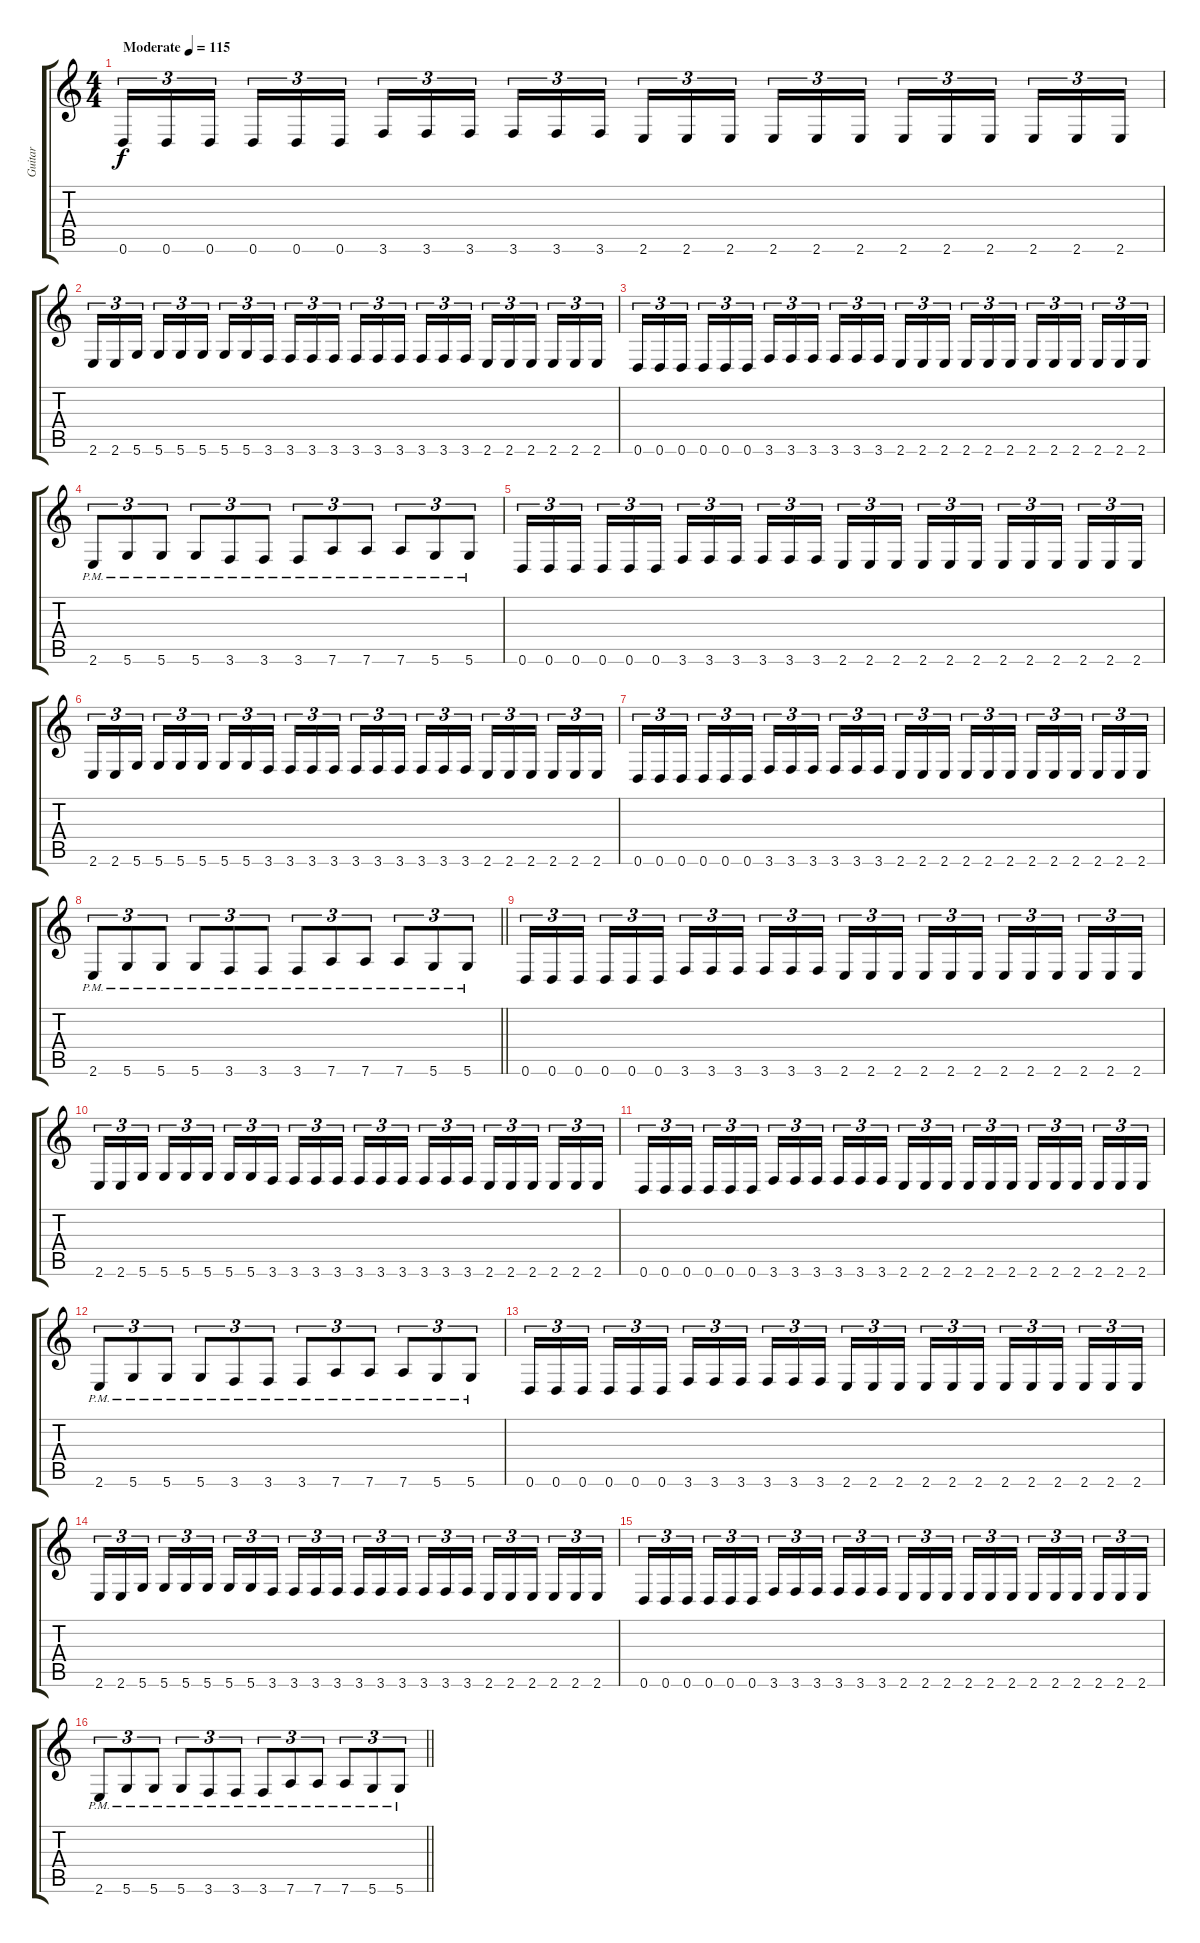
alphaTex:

\track ("Guitar" "Guitar") {instrument overdrivenguitar}
\staff {score tabs}
\tuning (D4 A3 F3 C3 G2 D2) {hide}
\ts (4 4)
\tempo (115 "Moderate")
\clef g2
\ks c
0.6.16{tu (3 2) dy f instrument overdrivenguitar} 0.6.16{tu (3 2)} 0.6.16{tu (3 2) beam splitsecondary} 0.6.16{tu (3 2)} 0.6.16{tu (3 2)} 0.6.16{tu (3 2)} 3.6.16{tu (3 2)} 3.6.16{tu (3 2)} 3.6.16{tu (3 2) beam splitsecondary} 3.6.16{tu (3 2)} 3.6.16{tu (3 2)} 3.6.16{tu (3 2)} 2.6.16{tu (3 2)} 2.6.16{tu (3 2)} 2.6.16{tu (3 2) beam splitsecondary} 2.6.16{tu (3 2)} 2.6.16{tu (3 2)} 2.6.16{tu (3 2)} 2.6.16{tu (3 2)} 2.6.16{tu (3 2)} 2.6.16{tu (3 2) beam splitsecondary} 2.6.16{tu (3 2)} 2.6.16{tu (3 2)} 2.6.16{tu (3 2)} |
2.6.16{tu (3 2)} 2.6.16{tu (3 2)} 5.6.16{tu (3 2) beam splitsecondary} 5.6.16{tu (3 2)} 5.6.16{tu (3 2)} 5.6.16{tu (3 2)} 5.6.16{tu (3 2)} 5.6.16{tu (3 2)} 3.6.16{tu (3 2) beam splitsecondary} 3.6.16{tu (3 2)} 3.6.16{tu (3 2)} 3.6.16{tu (3 2)} 3.6.16{tu (3 2)} 3.6.16{tu (3 2)} 3.6.16{tu (3 2) beam splitsecondary} 3.6.16{tu (3 2)} 3.6.16{tu (3 2)} 3.6.16{tu (3 2)} 2.6.16{tu (3 2)} 2.6.16{tu (3 2)} 2.6.16{tu (3 2) beam splitsecondary} 2.6.16{tu (3 2)} 2.6.16{tu (3 2)} 2.6.16{tu (3 2)} |
0.6.16{tu (3 2)} 0.6.16{tu (3 2)} 0.6.16{tu (3 2) beam splitsecondary} 0.6.16{tu (3 2)} 0.6.16{tu (3 2)} 0.6.16{tu (3 2)} 3.6.16{tu (3 2)} 3.6.16{tu (3 2)} 3.6.16{tu (3 2) beam splitsecondary} 3.6.16{tu (3 2)} 3.6.16{tu (3 2)} 3.6.16{tu (3 2)} 2.6.16{tu (3 2)} 2.6.16{tu (3 2)} 2.6.16{tu (3 2) beam splitsecondary} 2.6.16{tu (3 2)} 2.6.16{tu (3 2)} 2.6.16{tu (3 2)} 2.6.16{tu (3 2)} 2.6.16{tu (3 2)} 2.6.16{tu (3 2) beam splitsecondary} 2.6.16{tu (3 2)} 2.6.16{tu (3 2)} 2.6.16{tu (3 2)} |
2.6{pm}.8{tu (3 2)} 5.6{pm}.8{tu (3 2)} 5.6{pm}.8{tu (3 2)} 5.6{pm}.8{tu (3 2)} 3.6{pm}.8{tu (3 2)} 3.6{pm}.8{tu (3 2)} 3.6{pm}.8{tu (3 2)} 7.6{pm}.8{tu (3 2)} 7.6{pm}.8{tu (3 2)} 7.6{pm}.8{tu (3 2)} 5.6{pm}.8{tu (3 2)} 5.6{pm}.8{tu (3 2)} |
0.6.16{tu (3 2)} 0.6.16{tu (3 2)} 0.6.16{tu (3 2) beam splitsecondary} 0.6.16{tu (3 2)} 0.6.16{tu (3 2)} 0.6.16{tu (3 2)} 3.6.16{tu (3 2)} 3.6.16{tu (3 2)} 3.6.16{tu (3 2) beam splitsecondary} 3.6.16{tu (3 2)} 3.6.16{tu (3 2)} 3.6.16{tu (3 2)} 2.6.16{tu (3 2)} 2.6.16{tu (3 2)} 2.6.16{tu (3 2) beam splitsecondary} 2.6.16{tu (3 2)} 2.6.16{tu (3 2)} 2.6.16{tu (3 2)} 2.6.16{tu (3 2)} 2.6.16{tu (3 2)} 2.6.16{tu (3 2) beam splitsecondary} 2.6.16{tu (3 2)} 2.6.16{tu (3 2)} 2.6.16{tu (3 2)} |
2.6.16{tu (3 2)} 2.6.16{tu (3 2)} 5.6.16{tu (3 2) beam splitsecondary} 5.6.16{tu (3 2)} 5.6.16{tu (3 2)} 5.6.16{tu (3 2)} 5.6.16{tu (3 2)} 5.6.16{tu (3 2)} 3.6.16{tu (3 2) beam splitsecondary} 3.6.16{tu (3 2)} 3.6.16{tu (3 2)} 3.6.16{tu (3 2)} 3.6.16{tu (3 2)} 3.6.16{tu (3 2)} 3.6.16{tu (3 2) beam splitsecondary} 3.6.16{tu (3 2)} 3.6.16{tu (3 2)} 3.6.16{tu (3 2)} 2.6.16{tu (3 2)} 2.6.16{tu (3 2)} 2.6.16{tu (3 2) beam splitsecondary} 2.6.16{tu (3 2)} 2.6.16{tu (3 2)} 2.6.16{tu (3 2)} |
0.6.16{tu (3 2)} 0.6.16{tu (3 2)} 0.6.16{tu (3 2) beam splitsecondary} 0.6.16{tu (3 2)} 0.6.16{tu (3 2)} 0.6.16{tu (3 2)} 3.6.16{tu (3 2)} 3.6.16{tu (3 2)} 3.6.16{tu (3 2) beam splitsecondary} 3.6.16{tu (3 2)} 3.6.16{tu (3 2)} 3.6.16{tu (3 2)} 2.6.16{tu (3 2)} 2.6.16{tu (3 2)} 2.6.16{tu (3 2) beam splitsecondary} 2.6.16{tu (3 2)} 2.6.16{tu (3 2)} 2.6.16{tu (3 2)} 2.6.16{tu (3 2)} 2.6.16{tu (3 2)} 2.6.16{tu (3 2) beam splitsecondary} 2.6.16{tu (3 2)} 2.6.16{tu (3 2)} 2.6.16{tu (3 2)} |
\barLineRight lightlight
2.6{pm}.8{tu (3 2)} 5.6{pm}.8{tu (3 2)} 5.6{pm}.8{tu (3 2)} 5.6{pm}.8{tu (3 2)} 3.6{pm}.8{tu (3 2)} 3.6{pm}.8{tu (3 2)} 3.6{pm}.8{tu (3 2)} 7.6{pm}.8{tu (3 2)} 7.6{pm}.8{tu (3 2)} 7.6{pm}.8{tu (3 2)} 5.6{pm}.8{tu (3 2)} 5.6{pm}.8{tu (3 2)} |
0.6.16{tu (3 2)} 0.6.16{tu (3 2)} 0.6.16{tu (3 2) beam splitsecondary} 0.6.16{tu (3 2)} 0.6.16{tu (3 2)} 0.6.16{tu (3 2)} 3.6.16{tu (3 2)} 3.6.16{tu (3 2)} 3.6.16{tu (3 2) beam splitsecondary} 3.6.16{tu (3 2)} 3.6.16{tu (3 2)} 3.6.16{tu (3 2)} 2.6.16{tu (3 2)} 2.6.16{tu (3 2)} 2.6.16{tu (3 2) beam splitsecondary} 2.6.16{tu (3 2)} 2.6.16{tu (3 2)} 2.6.16{tu (3 2)} 2.6.16{tu (3 2)} 2.6.16{tu (3 2)} 2.6.16{tu (3 2) beam splitsecondary} 2.6.16{tu (3 2)} 2.6.16{tu (3 2)} 2.6.16{tu (3 2)} |
2.6.16{tu (3 2)} 2.6.16{tu (3 2)} 5.6.16{tu (3 2) beam splitsecondary} 5.6.16{tu (3 2)} 5.6.16{tu (3 2)} 5.6.16{tu (3 2)} 5.6.16{tu (3 2)} 5.6.16{tu (3 2)} 3.6.16{tu (3 2) beam splitsecondary} 3.6.16{tu (3 2)} 3.6.16{tu (3 2)} 3.6.16{tu (3 2)} 3.6.16{tu (3 2)} 3.6.16{tu (3 2)} 3.6.16{tu (3 2) beam splitsecondary} 3.6.16{tu (3 2)} 3.6.16{tu (3 2)} 3.6.16{tu (3 2)} 2.6.16{tu (3 2)} 2.6.16{tu (3 2)} 2.6.16{tu (3 2) beam splitsecondary} 2.6.16{tu (3 2)} 2.6.16{tu (3 2)} 2.6.16{tu (3 2)} |
0.6.16{tu (3 2)} 0.6.16{tu (3 2)} 0.6.16{tu (3 2) beam splitsecondary} 0.6.16{tu (3 2)} 0.6.16{tu (3 2)} 0.6.16{tu (3 2)} 3.6.16{tu (3 2)} 3.6.16{tu (3 2)} 3.6.16{tu (3 2) beam splitsecondary} 3.6.16{tu (3 2)} 3.6.16{tu (3 2)} 3.6.16{tu (3 2)} 2.6.16{tu (3 2)} 2.6.16{tu (3 2)} 2.6.16{tu (3 2) beam splitsecondary} 2.6.16{tu (3 2)} 2.6.16{tu (3 2)} 2.6.16{tu (3 2)} 2.6.16{tu (3 2)} 2.6.16{tu (3 2)} 2.6.16{tu (3 2) beam splitsecondary} 2.6.16{tu (3 2)} 2.6.16{tu (3 2)} 2.6.16{tu (3 2)} |
2.6{pm}.8{tu (3 2)} 5.6{pm}.8{tu (3 2)} 5.6{pm}.8{tu (3 2)} 5.6{pm}.8{tu (3 2)} 3.6{pm}.8{tu (3 2)} 3.6{pm}.8{tu (3 2)} 3.6{pm}.8{tu (3 2)} 7.6{pm}.8{tu (3 2)} 7.6{pm}.8{tu (3 2)} 7.6{pm}.8{tu (3 2)} 5.6{pm}.8{tu (3 2)} 5.6{pm}.8{tu (3 2)} |
0.6.16{tu (3 2)} 0.6.16{tu (3 2)} 0.6.16{tu (3 2) beam splitsecondary} 0.6.16{tu (3 2)} 0.6.16{tu (3 2)} 0.6.16{tu (3 2)} 3.6.16{tu (3 2)} 3.6.16{tu (3 2)} 3.6.16{tu (3 2) beam splitsecondary} 3.6.16{tu (3 2)} 3.6.16{tu (3 2)} 3.6.16{tu (3 2)} 2.6.16{tu (3 2)} 2.6.16{tu (3 2)} 2.6.16{tu (3 2) beam splitsecondary} 2.6.16{tu (3 2)} 2.6.16{tu (3 2)} 2.6.16{tu (3 2)} 2.6.16{tu (3 2)} 2.6.16{tu (3 2)} 2.6.16{tu (3 2) beam splitsecondary} 2.6.16{tu (3 2)} 2.6.16{tu (3 2)} 2.6.16{tu (3 2)} |
2.6.16{tu (3 2)} 2.6.16{tu (3 2)} 5.6.16{tu (3 2) beam splitsecondary} 5.6.16{tu (3 2)} 5.6.16{tu (3 2)} 5.6.16{tu (3 2)} 5.6.16{tu (3 2)} 5.6.16{tu (3 2)} 3.6.16{tu (3 2) beam splitsecondary} 3.6.16{tu (3 2)} 3.6.16{tu (3 2)} 3.6.16{tu (3 2)} 3.6.16{tu (3 2)} 3.6.16{tu (3 2)} 3.6.16{tu (3 2) beam splitsecondary} 3.6.16{tu (3 2)} 3.6.16{tu (3 2)} 3.6.16{tu (3 2)} 2.6.16{tu (3 2)} 2.6.16{tu (3 2)} 2.6.16{tu (3 2) beam splitsecondary} 2.6.16{tu (3 2)} 2.6.16{tu (3 2)} 2.6.16{tu (3 2)} |
0.6.16{tu (3 2)} 0.6.16{tu (3 2)} 0.6.16{tu (3 2) beam splitsecondary} 0.6.16{tu (3 2)} 0.6.16{tu (3 2)} 0.6.16{tu (3 2)} 3.6.16{tu (3 2)} 3.6.16{tu (3 2)} 3.6.16{tu (3 2) beam splitsecondary} 3.6.16{tu (3 2)} 3.6.16{tu (3 2)} 3.6.16{tu (3 2)} 2.6.16{tu (3 2)} 2.6.16{tu (3 2)} 2.6.16{tu (3 2) beam splitsecondary} 2.6.16{tu (3 2)} 2.6.16{tu (3 2)} 2.6.16{tu (3 2)} 2.6.16{tu (3 2)} 2.6.16{tu (3 2)} 2.6.16{tu (3 2) beam splitsecondary} 2.6.16{tu (3 2)} 2.6.16{tu (3 2)} 2.6.16{tu (3 2)} |
\barLineRight lightlight
2.6{pm}.8{tu (3 2)} 5.6{pm}.8{tu (3 2)} 5.6{pm}.8{tu (3 2)} 5.6{pm}.8{tu (3 2)} 3.6{pm}.8{tu (3 2)} 3.6{pm}.8{tu (3 2)} 3.6{pm}.8{tu (3 2)} 7.6{pm}.8{tu (3 2)} 7.6{pm}.8{tu (3 2)} 7.6{pm}.8{tu (3 2)} 5.6{pm}.8{tu (3 2)} 5.6{pm}.8{tu (3 2)}
